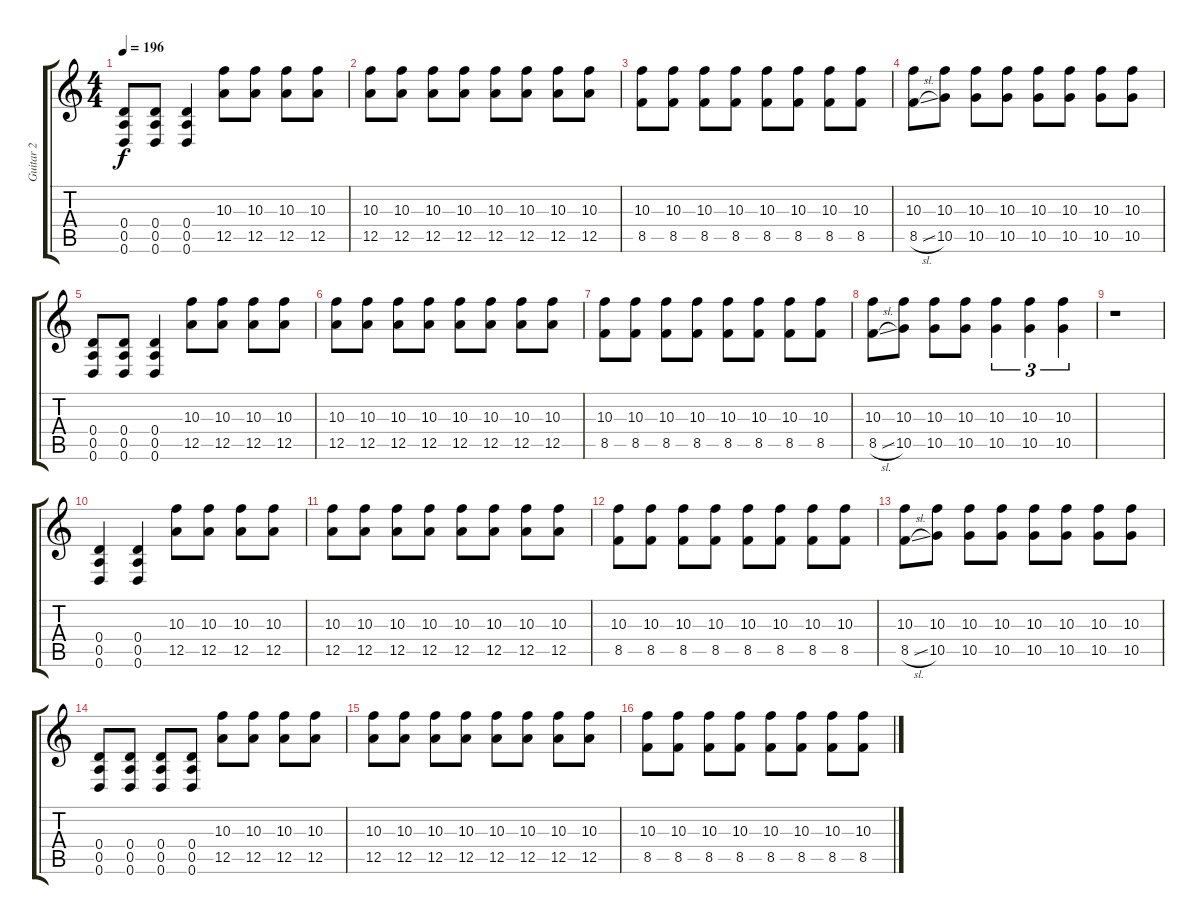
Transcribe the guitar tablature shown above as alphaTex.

\track ("Guitar 2" "Guitar 2") {instrument overdrivenguitar}
\staff {score tabs}
\tuning (E4 B3 G3 D3 A2 D2) {hide}
\ts (4 4)
\tempo 196
\clef g2
\ks c
(0.4 0.5 0.6).8{dy f} (0.4 0.5 0.6).8 (0.4 0.5 0.6).4 (10.3 12.5).8 (10.3 12.5).8 (10.3 12.5).8 (10.3 12.5).8 |
(10.3 12.5).8 (10.3 12.5).8 (10.3 12.5).8 (10.3 12.5).8 (10.3 12.5).8 (10.3 12.5).8 (10.3 12.5).8 (10.3 12.5).8 |
(10.3 8.5).8 (10.3 8.5).8 (10.3 8.5).8 (10.3 8.5).8 (10.3 8.5).8 (10.3 8.5).8 (10.3 8.5).8 (10.3 8.5).8 |
(10.3 8.5{sl}).8 (10.3 10.5).8 (10.3 10.5).8 (10.3 10.5).8 (10.3 10.5).8 (10.3 10.5).8 (10.3 10.5).8 (10.3 10.5).8 |
(0.4 0.5 0.6).8 (0.4 0.5 0.6).8 (0.4 0.5 0.6).4 (10.3 12.5).8 (10.3 12.5).8 (10.3 12.5).8 (10.3 12.5).8 |
(10.3 12.5).8 (10.3 12.5).8 (10.3 12.5).8 (10.3 12.5).8 (10.3 12.5).8 (10.3 12.5).8 (10.3 12.5).8 (10.3 12.5).8 |
(10.3 8.5).8 (10.3 8.5).8 (10.3 8.5).8 (10.3 8.5).8 (10.3 8.5).8 (10.3 8.5).8 (10.3 8.5).8 (10.3 8.5).8 |
(10.3 8.5{sl}).8 (10.3 10.5).8 (10.3 10.5).8 (10.3 10.5).8 (10.3 10.5).4{tu (3 2)} (10.3 10.5).4{tu (3 2)} (10.3 10.5).4{tu (3 2)} |
r.1 |
(0.4 0.5 0.6).4 (0.4 0.5 0.6).4 (10.3 12.5).8 (10.3 12.5).8 (10.3 12.5).8 (10.3 12.5).8 |
(10.3 12.5).8 (10.3 12.5).8 (10.3 12.5).8 (10.3 12.5).8 (10.3 12.5).8 (10.3 12.5).8 (10.3 12.5).8 (10.3 12.5).8 |
(10.3 8.5).8 (10.3 8.5).8 (10.3 8.5).8 (10.3 8.5).8 (10.3 8.5).8 (10.3 8.5).8 (10.3 8.5).8 (10.3 8.5).8 |
(10.3 8.5{sl}).8 (10.3 10.5).8 (10.3 10.5).8 (10.3 10.5).8 (10.3 10.5).8 (10.3 10.5).8 (10.3 10.5).8 (10.3 10.5).8 |
(0.4 0.5 0.6).8 (0.4 0.5 0.6).8 (0.4 0.5 0.6).8 (0.4 0.5 0.6).8 (10.3 12.5).8 (10.3 12.5).8 (10.3 12.5).8 (10.3 12.5).8 |
(10.3 12.5).8 (10.3 12.5).8 (10.3 12.5).8 (10.3 12.5).8 (10.3 12.5).8 (10.3 12.5).8 (10.3 12.5).8 (10.3 12.5).8 |
(10.3 8.5).8 (10.3 8.5).8 (10.3 8.5).8 (10.3 8.5).8 (10.3 8.5).8 (10.3 8.5).8 (10.3 8.5).8 (10.3 8.5).8
